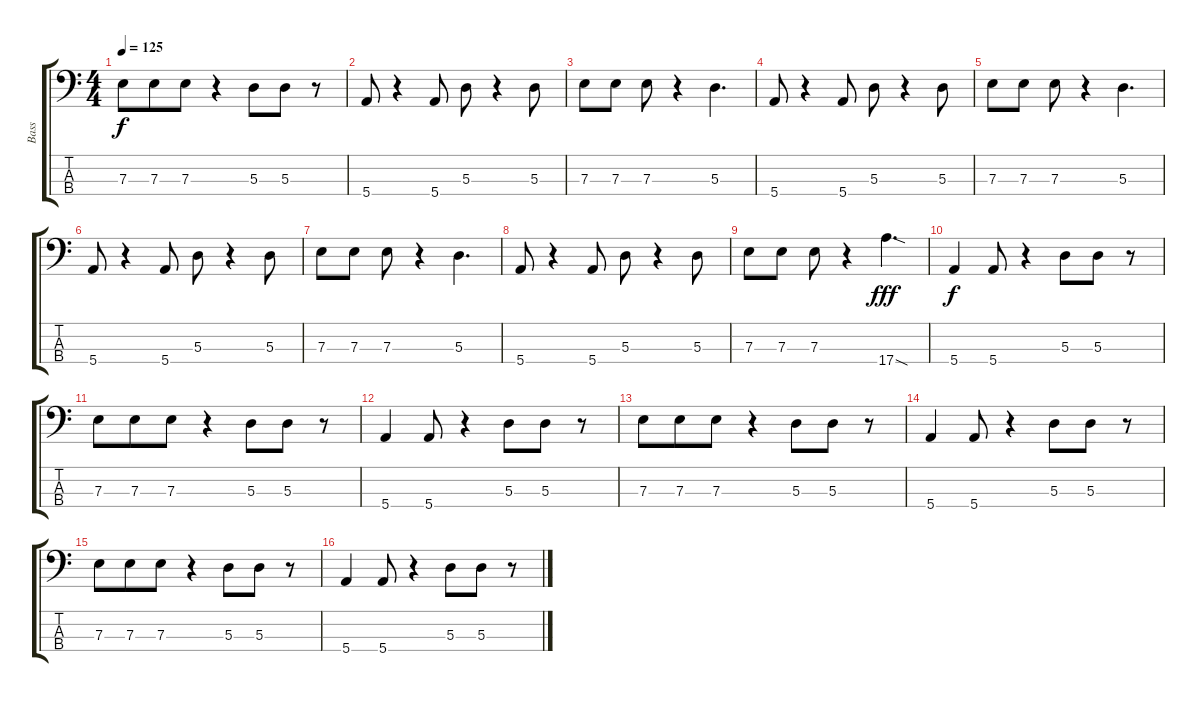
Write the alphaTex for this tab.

\track ("Bass" "Bass") {instrument electricbasspick}
\staff {score tabs}
\tuning (G2 D2 A1 E1) {hide}
\ts (4 4)
\tempo 125
\clef f4
\ks c
7.3.8{dy f} 7.3.8{beam merge} 7.3.8 r.4 5.3.8{beam merge} 5.3.8 r.8 |
5.4.8 r.4 5.4.8 5.3.8 r.4 5.3.8 |
7.3.8 7.3.8 7.3.8 r.4 5.3.4{d} |
5.4.8 r.4 5.4.8 5.3.8 r.4 5.3.8 |
7.3.8 7.3.8 7.3.8 r.4 5.3.4{d} |
5.4.8 r.4 5.4.8 5.3.8 r.4 5.3.8 |
7.3.8 7.3.8 7.3.8 r.4 5.3.4{d} |
5.4.8 r.4 5.4.8 5.3.8 r.4 5.3.8 |
7.3.8 7.3.8 7.3.8 r.4 17.4{sod}.4{d dy fff volume 16} |
5.4.4{dy f} 5.4.8 r.4 5.3.8{beam merge} 5.3.8 r.8 |
7.3.8 7.3.8{beam merge} 7.3.8 r.4 5.3.8{beam merge} 5.3.8 r.8 |
5.4.4 5.4.8 r.4 5.3.8{beam merge} 5.3.8 r.8 |
7.3.8 7.3.8{beam merge} 7.3.8 r.4 5.3.8{beam merge} 5.3.8 r.8 |
5.4.4 5.4.8 r.4 5.3.8{beam merge} 5.3.8 r.8 |
7.3.8 7.3.8{beam merge} 7.3.8 r.4 5.3.8{beam merge} 5.3.8 r.8 |
5.4.4 5.4.8 r.4 5.3.8{beam merge} 5.3.8 r.8
